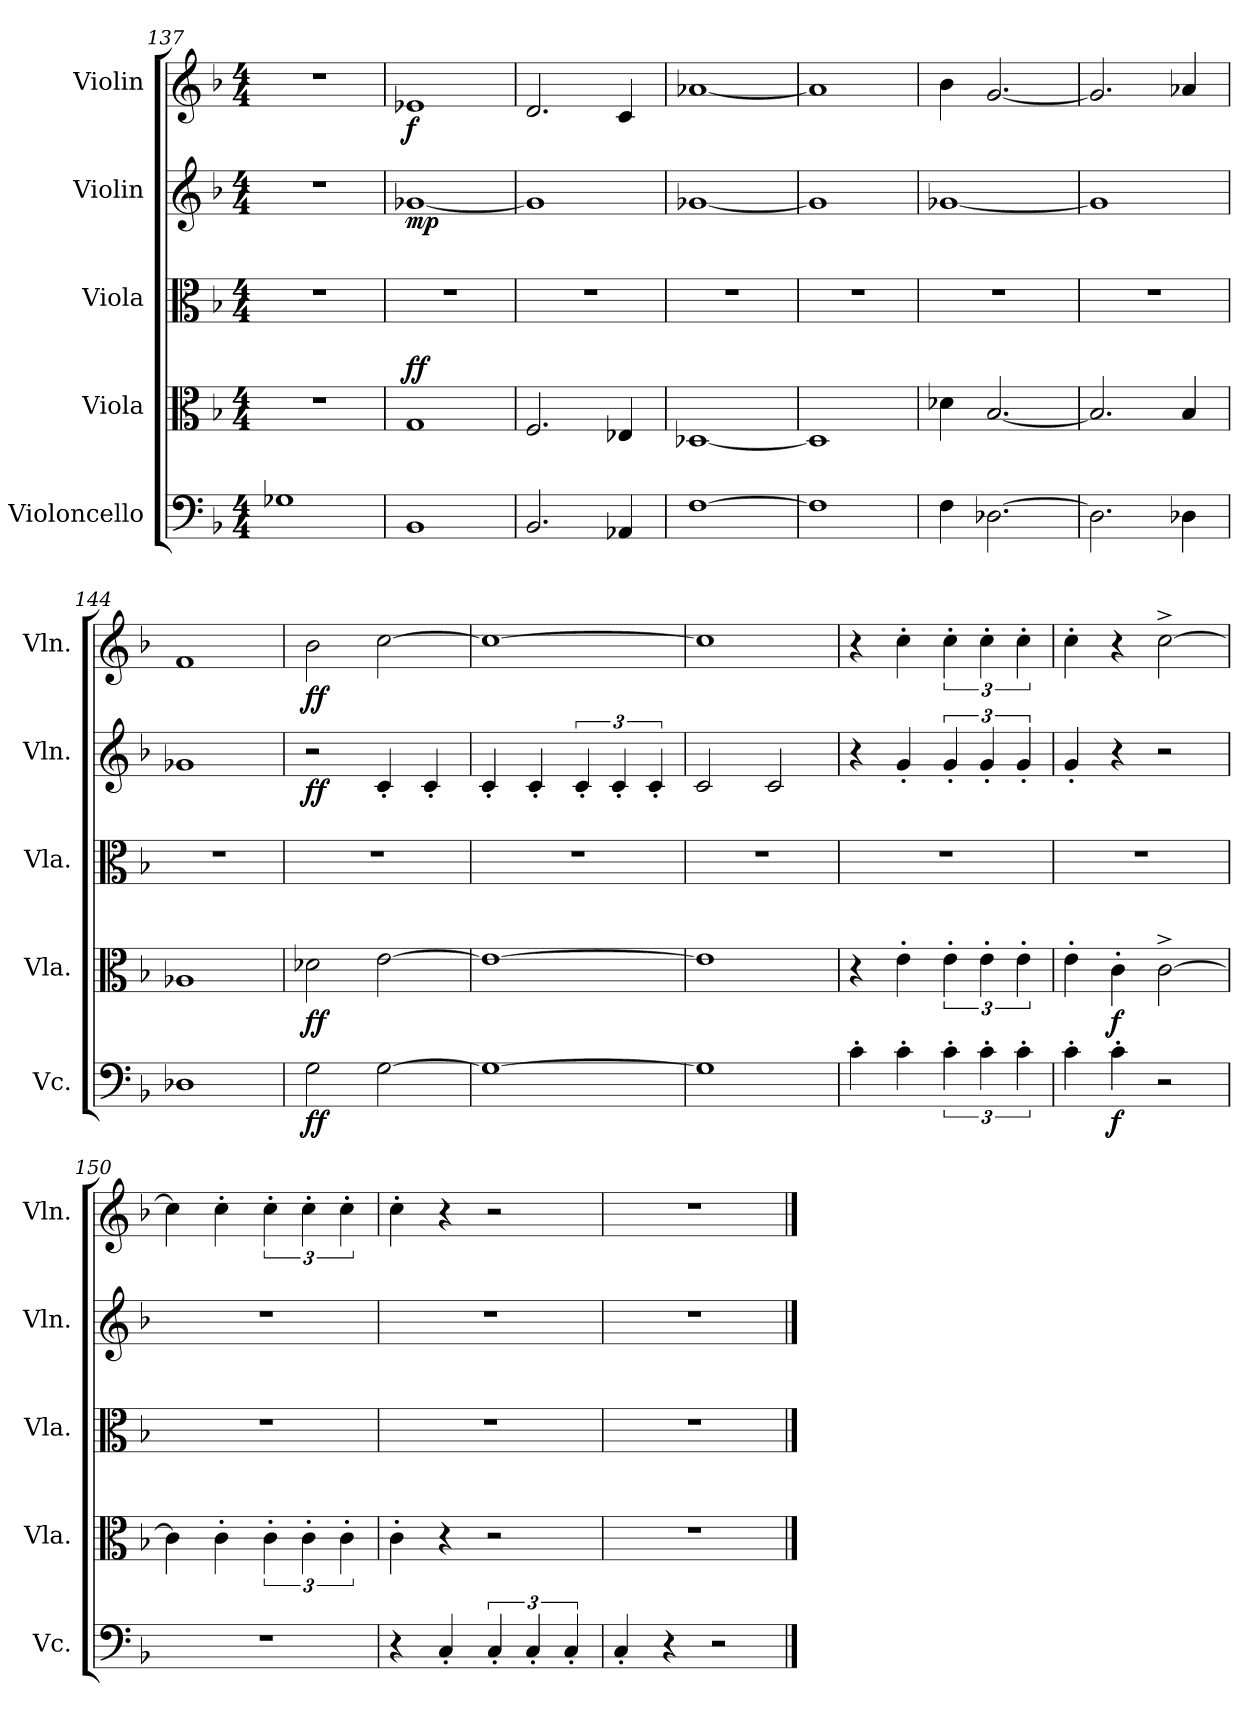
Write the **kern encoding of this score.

**kern	**dynam	**kern	**dynam	**kern	**kern	**dynam	**kern	**dynam
*part5	*part5	*part4	*part4	*part3	*part2	*part2	*part1	*part1
*staff5	*staff5	*staff4	*staff4	*staff3	*staff2	*staff2	*staff1	*staff1
*I"Violoncello	*	*I"Viola	*	*I"Viola	*I"Violin	*	*I"Violin	*
*I'Vc.	*	*I'Vla.	*	*I'Vla.	*I'Vln.	*	*I'Vln.	*
*clefF4	*	*clefC3	*	*clefC3	*clefG2	*	*clefG2	*
*k[b-]	*	*k[b-]	*	*k[b-]	*k[b-]	*	*k[b-]	*
*M4/4	*	*M4/4	*	*M4/4	*M4/4	*	*M4/4	*
=137	=137	=137	=137	=137	=137	=137	=137	=137
1G-X	.	1r	.	1r	1r	.	1r	.
=138	=138	=138	=138	=138	=138	=138	=138	=138
!	!	!	!LO:DY:a	!	!	!	!	!
!	!	!	!LO:DY:n=1:b	!	!	!LO:DY:b	!	!LO:DY:b
1BB-	.	1G	f f	1r	[1g-X	mp	1e-X	f
=139	=139	=139	=139	=139	=139	=139	=139	=139
2.BB-/	.	2.F/	.	1r	1g-]	.	2.d/	.
4AA-X/	.	4E-X/	.	.	.	.	4c/	.
=140	=140	=140	=140	=140	=140	=140	=140	=140
[1F	.	[1D-X	.	1r	[1g-X	.	[1a-X	.
=141	=141	=141	=141	=141	=141	=141	=141	=141
1F]	.	1D-]	.	1r	1g-]	.	1a-]	.
=142	=142	=142	=142	=142	=142	=142	=142	=142
4F\	.	4d-X\	.	1r	[1g-X	.	4b-\	.
[2.D-X\	.	[2.B-/	.	.	.	.	[2.g/	.
!!LO:PB:g=z
=143	=143	=143	=143	=143	=143	=143	=143	=143
2.D-\]	.	2.B-/]	.	1r	1g-]	.	2.g/]	.
4D-X\	.	4B-/	.	.	.	.	4a-X/	.
=144	=144	=144	=144	=144	=144	=144	=144	=144
1D-X	.	1A-X	.	1r	1g-X	.	1f	.
=145	=145	=145	=145	=145	=145	=145	=145	=145
!	!LO:DY:b	!	!LO:DY:b	!	!	!LO:DY:b	!	!LO:DY:b
2G\	ff	2d-X\	ff	1r	2r	ff	2b-\	ff
[2G\	.	[2e\	.	.	4c'/	.	[2cc\	.
.	.	.	.	.	4c'/	.	.	.
=146	=146	=146	=146	=146	=146	=146	=146	=146
1G_	.	1e_	.	1r	4c'/	.	1cc_	.
.	.	.	.	.	4c'/	.	.	.
.	.	.	.	.	6c'/	.	.	.
.	.	.	.	.	6c'/	.	.	.
.	.	.	.	.	6c'/	.	.	.
=147	=147	=147	=147	=147	=147	=147	=147	=147
1G]	.	1e]	.	1r	2c/	.	1cc]	.
.	.	.	.	.	2c/	.	.	.
=148	=148	=148	=148	=148	=148	=148	=148	=148
4c'\	.	4r	.	1r	4r	.	4r	.
4c'\	.	4e'\	.	.	4g'/	.	4cc'\	.
6c'\	.	6e'\	.	.	6g'/	.	6cc'\	.
6c'\	.	6e'\	.	.	6g'/	.	6cc'\	.
6c'\	.	6e'\	.	.	6g'/	.	6cc'\	.
=149	=149	=149	=149	=149	=149	=149	=149	=149
4c'\	.	4e'\	.	1r	4g'/	.	4cc'\	.
!	!LO:DY:b	!	!LO:DY:b	!	!	!	!	!
4c'\	f	4c'\	f	.	4r	.	4r	.
2r	.	[2c^\	.	.	2r	.	[2cc^\	.
=150	=150	=150	=150	=150	=150	=150	=150	=150
1r	.	4c\]	.	1r	1r	.	4cc\]	.
.	.	4c'\	.	.	.	.	4cc'\	.
.	.	6c'\	.	.	.	.	6cc'\	.
.	.	6c'\	.	.	.	.	6cc'\	.
.	.	6c'\	.	.	.	.	6cc'\	.
!!LO:LB:g=z
=151	=151	=151	=151	=151	=151	=151	=151	=151
4r	.	4c'\	.	1r	1r	.	4cc'\	.
4C'/	.	4r	.	.	.	.	4r	.
6C'/	.	2r	.	.	.	.	2r	.
6C'/	.	.	.	.	.	.	.	.
6C'/	.	.	.	.	.	.	.	.
=152	=152	=152	=152	=152	=152	=152	=152	=152
4C'/	.	1r	.	1r	1r	.	1r	.
4r	.	.	.	.	.	.	.	.
2r	.	.	.	.	.	.	.	.
==	==	==	==	==	==	==	==	==
*-	*-	*-	*-	*-	*-	*-	*-	*-
